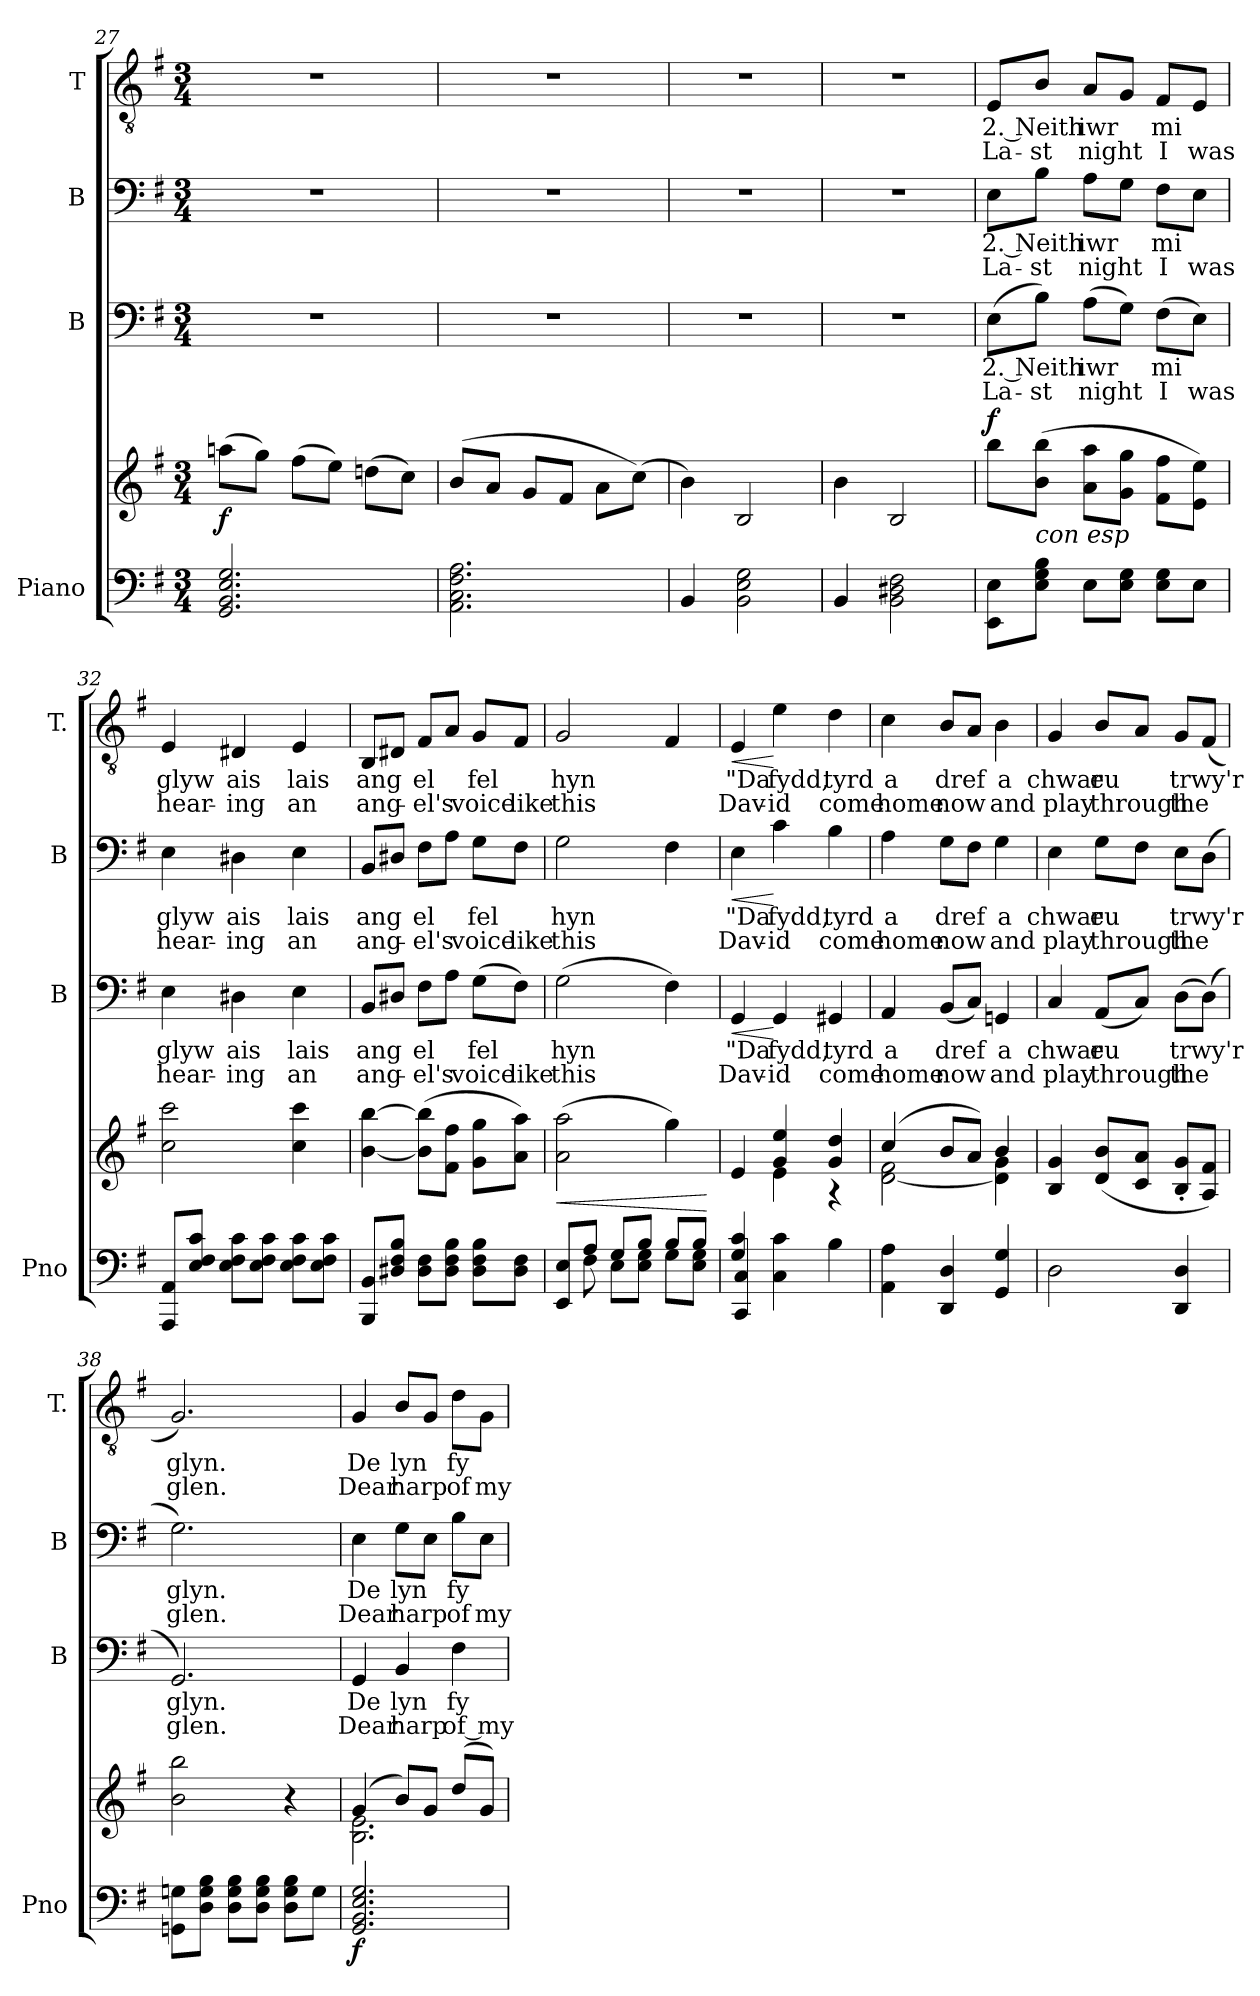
**kern	**kern	**dynam	**kern	**text	**text	**dynam	**kern	**text	**text	**dynam	**kern	**text	**text	**dynam
*part4	*part4	*part4	*part3	*part3	*part3	*part3	*part2	*part2	*part2	*part2	*part1	*part1	*part1	*part1
*staff5	*staff4	*staff4/5	*staff3	*staff3	*staff3	*staff3	*staff2	*staff2	*staff2	*staff2	*staff1	*staff1	*staff1	*staff1
*I"Piano	*	*	*I"B	*	*	*	*I"B	*	*	*	*I"T	*	*	*
*I'Pno	*	*	*I'B	*	*	*	*I'B	*	*	*	*I'T.	*	*	*
*clefF4	*clefG2	*	*clefF4	*	*	*	*clefF4	*	*	*	*clefGv2	*	*	*
*k[f#]	*k[f#]	*	*k[f#]	*	*	*	*k[f#]	*	*	*	*k[f#]	*	*	*
*G:	*G:	*	*G:	*	*	*	*G:	*	*	*	*G:	*	*	*
*M3/4	*M3/4	*	*M3/4	*	*	*	*M3/4	*	*	*	*M3/4	*	*	*
=27	=27	=27	=27	=27	=27	=27	=27	=27	=27	=27	=27	=27	=27	=27
!	!	!LO:DY:b	!	!	!	!	!	!	!	!	!	!	!	!
2.GG/ 2.BB/ 2.E/ 2.G/	(8aan\L	f	2.r	.	.	.	2.r	.	.	.	2.r	.	.	.
.	8gg\J)	.	.	.	.	.	.	.	.	.	.	.	.	.
.	(8ff#\L	.	.	.	.	.	.	.	.	.	.	.	.	.
.	8ee\J)	.	.	.	.	.	.	.	.	.	.	.	.	.
.	(8ddn\L	.	.	.	.	.	.	.	.	.	.	.	.	.
.	8cc\J)	.	.	.	.	.	.	.	.	.	.	.	.	.
=28	=28	=28	=28	=28	=28	=28	=28	=28	=28	=28	=28	=28	=28	=28
2.AA\ 2.C\ 2.F#\ 2.A\	(8b/L	.	2.r	.	.	.	2.r	.	.	.	2.r	.	.	.
.	8a/J	.	.	.	.	.	.	.	.	.	.	.	.	.
.	8g/L	.	.	.	.	.	.	.	.	.	.	.	.	.
.	8f#/J	.	.	.	.	.	.	.	.	.	.	.	.	.
.	8a\L	.	.	.	.	.	.	.	.	.	.	.	.	.
.	(8cc\J)	.	.	.	.	.	.	.	.	.	.	.	.	.
=29	=29	=29	=29	=29	=29	=29	=29	=29	=29	=29	=29	=29	=29	=29
4BB/	4b\)	.	2.r	.	.	.	2.r	.	.	.	2.r	.	.	.
2BB\ 2E\ 2G\	2B/	.	.	.	.	.	.	.	.	.	.	.	.	.
=30	=30	=30	=30	=30	=30	=30	=30	=30	=30	=30	=30	=30	=30	=30
4BB/	4b\	.	2.r	.	.	.	2.r	.	.	.	2.r	.	.	.
2BB\ 2D#X\ 2F#\	2B/	.	.	.	.	.	.	.	.	.	.	.	.	.
=31	=31	=31	=31	=31	=31	=31	=31	=31	=31	=31	=31	=31	=31	=31
!	!	!LO:DY:a	!	!LO:LY:b	!LO:LY:b	!	!	!LO:LY:b	!LO:LY:b	!	!	!LO:LY:b	!LO:LY:b	!
8EE\ 8E\L	8bb\L	f	(8E\L	2. Neith	La-	.	8E\L	2. Neith	La-	.	8E/L	2. Neith	La-	.
!	!LO:TX:b:i:t=con esp	!	!	!	!	!	!	!	!	!	!	!	!	!
!	!	!	!	!	!LO:LY:b	!	!	!	!LO:LY:b	!	!	!	!LO:LY:b	!
8E\ 8G\ 8B\J	(8b\ 8bb\J	.	8B\J)	.	-st	.	8B\J	.	-st	.	8B/J	.	-st	.
!	!	!	!	!LO:LY:b	!LO:LY:b	!	!	!LO:LY:b	!LO:LY:b	!	!	!LO:LY:b	!LO:LY:b	!
8E\L	8a\ 8aa\L	.	(8A\L	iwr	night	.	8A\L	iwr	night	.	8A/L	iwr	night	.
8E\ 8G\J	8g\ 8gg\J	.	8G\J)	.	.	.	8G\J	.	.	.	8G/J	.	.	.
!	!	!	!	!LO:LY:b	!LO:LY:b	!	!	!LO:LY:b	!LO:LY:b	!	!	!LO:LY:b	!LO:LY:b	!
8E\ 8G\L	8f#\ 8ff#\L	.	(8F#\L	mi	I	.	8F#\L	mi	I	.	8F#/L	mi	I	.
!	!	!	!	!	!LO:LY:b	!	!	!	!LO:LY:b	!	!	!	!LO:LY:b	!
8E\J	8e\ 8ee\J)	.	8E\J)	.	was	.	8E\J	.	was	.	8E/J	.	was	.
!!LO:PB:g=z
=32	=32	=32	=32	=32	=32	=32	=32	=32	=32	=32	=32	=32	=32	=32
!	!	!	!	!LO:LY:b	!LO:LY:b	!	!	!LO:LY:b	!LO:LY:b	!	!	!LO:LY:b	!LO:LY:b	!
8AAA/ 8AA/L	2cc\ 2ccc\	.	4E\	glyw	hear-	.	4E\	glyw	hear-	.	4E/	glyw	hear-	.
8E/ 8F#/ 8c/J	.	.	.	.	.	.	.	.	.	.	.	.	.	.
!	!	!	!	!LO:LY:b	!LO:LY:b	!	!	!LO:LY:b	!LO:LY:b	!	!	!LO:LY:b	!LO:LY:b	!
8E\ 8F#\ 8c\L	.	.	4D#X\	ais	-ing	.	4D#X\	ais	-ing	.	4D#X/	ais	-ing	.
8E\ 8F#\ 8c\J	.	.	.	.	.	.	.	.	.	.	.	.	.	.
!	!	!	!	!LO:LY:b	!LO:LY:b	!	!	!LO:LY:b	!LO:LY:b	!	!	!LO:LY:b	!LO:LY:b	!
8E\ 8F#\ 8c\L	4cc\ 4ccc\	.	4E\	lais	an	.	4E\	lais	an	.	4E/	lais	an	.
8E\ 8F#\ 8c\J	.	.	.	.	.	.	.	.	.	.	.	.	.	.
=33	=33	=33	=33	=33	=33	=33	=33	=33	=33	=33	=33	=33	=33	=33
!	!	!	!	!LO:LY:b	!LO:LY:b	!	!	!LO:LY:b	!LO:LY:b	!	!	!LO:LY:b	!LO:LY:b	!
8BBB/ 8BB/L	[4b\ [4bb\	.	8BB/L	ang	ang-	.	8BB/L	ang	ang-	.	8BB/L	ang	ang-	.
8D#X/ 8F#/ 8B/J	.	.	8D#X/J	.	.	.	8D#X/J	.	.	.	8D#X/J	.	.	.
!	!	!	!	!LO:LY:b	!LO:LY:b	!	!	!LO:LY:b	!LO:LY:b	!	!	!LO:LY:b	!LO:LY:b	!
8D#\ 8F#\L	(8b\] 8bb\]L	.	8F#\L	el	-el's	.	8F#\L	el	-el's	.	8F#/L	el	-el's	.
8D#\ 8F#\ 8B\J	8f#\ 8ff#\J	.	8A\J	.	.	.	8A\J	.	.	.	8A/J	.	.	.
!	!	!	!	!LO:LY:b	!LO:LY:b	!	!	!LO:LY:b	!LO:LY:b	!	!	!LO:LY:b	!LO:LY:b	!
8D#\ 8F#\ 8B\L	8g\ 8gg\L	.	(8G\L	fel	voice	.	8G\L	fel	voice	.	8G/L	fel	voice	.
!	!	!	!	!	!LO:LY:b	!	!	!	!LO:LY:b	!	!	!	!LO:LY:b	!
8D#\ 8F#\J	8a\ 8aa\J)	.	8F#\J)	.	like	.	8F#\J	.	like	.	8F#/J	.	like	.
=34	=34	=34	=34	=34	=34	=34	=34	=34	=34	=34	=34	=34	=34	=34
*^	*	*	*	*	*	*	*	*	*	*	*	*	*	*
!	!	!	!LO:HP:b	!	!LO:LY:b	!LO:LY:b	!	!	!LO:LY:b	!LO:LY:b	!	!	!LO:LY:b	!LO:LY:b	!
8EE/ 8E/L	8ryy	(2a\ 2aa\	<	(2G\	hyn	this	.	2G\	hyn	this	.	2G/	hyn	this	.
8A/J	8F#\	.	.	.	.	.	.	.	.	.	.	.	.	.	.
8G/L	8E\L	.	.	.	.	.	.	.	.	.	.	.	.	.	.
8B/J	8E\ 8G\J	.	.	.	.	.	.	.	.	.	.	.	.	.	.
8B/L	8G\L	4gg\)	.	4F#\)	.	.	.	4F#\	.	.	.	4F#/	.	.	.
8B/J	8E\ 8G\J	.	.	.	.	.	.	.	.	.	.	.	.	.	.
*v	*v	*	*	*	*	*	*	*	*	*	*	*	*	*	*
.	.	[	.	.	.	.	.	.	.	.	.	.	.	.
=35	=35	=35	=35	=35	=35	=35	=35	=35	=35	=35	=35	=35	=35	=35
*^	*^	*	*	*	*	*	*	*	*	*	*	*	*	*
!	!	!	!	!	!	!LO:LY:b	!LO:LY:b	!LO:HP:b	!	!LO:LY:b	!LO:LY:b	!LO:HP:b	!	!LO:LY:b	!LO:LY:b	!LO:HP:b
4G/ 4c/	4CC/ 4C/	4e/	4ryy	.	4GG/	"Da	Dav-	<	4E\	"Da	Dav-	<	4E/	"Da	Dav-	<
!	!	!	!	!	!	!LO:LY:b	!LO:LY:b	!	!	!LO:LY:b	!LO:LY:b	!	!	!LO:LY:b	!LO:LY:b	!
2ryy	4C\ 4c\	4g/ 4ee/	4e\	.	4GG/	fydd,	-id	[	4c\	fydd,	-id	[	4e\	fydd,	-id	[
!	!	!	!	!	!	!LO:LY:b	!LO:LY:b	!	!	!LO:LY:b	!LO:LY:b	!	!	!LO:LY:b	!LO:LY:b	!
.	4B\	4g/ 4dd/	4r	.	4GG#X/	tyrd	come	.	4B\	tyrd	come	.	4d\	tyrd	come	.
=36	=36	=36	=36	=36	=36	=36	=36	=36	=36	=36	=36	=36	=36	=36	=36	=36
!	!	!	!	!	!	!LO:LY:b	!LO:LY:b	!	!	!LO:LY:b	!LO:LY:b	!	!	!LO:LY:b	!LO:LY:b	!
*v	*v	*	*	*	*	*	*	*	*	*	*	*	*	*	*	*
4AA\ 4A\	(4cc/	[2d\ 2f#\	.	4AA/	a	home	.	4A\	a	home	.	4c\	a	home	.
!	!	!	!	!	!LO:LY:b	!LO:LY:b	!	!	!LO:LY:b	!LO:LY:b	!	!	!LO:LY:b	!LO:LY:b	!
4DD/ 4D/	8b/L	.	.	(8BB/L	dref	now	.	8G\L	dref	now	.	8B/L	dref	now	.
.	8a/J)	.	.	8C/J)	.	.	.	8F#\J	.	.	.	8A/J	.	.	.
!	!	!	!	!	!LO:LY:b	!LO:LY:b	!	!	!LO:LY:b	!LO:LY:b	!	!	!LO:LY:b	!LO:LY:b	!
4GG/ 4G/	4b/	4d\] 4g\	.	4GGn/	a	and	.	4G\	a	and	.	4B\	a	and	.
=37	=37	=37	=37	=37	=37	=37	=37	=37	=37	=37	=37	=37	=37	=37	=37
!	!	!	!	!	!LO:LY:b	!LO:LY:b	!	!	!LO:LY:b	!LO:LY:b	!	!	!LO:LY:b	!LO:LY:b	!
*	*v	*v	*	*	*	*	*	*	*	*	*	*	*	*	*
2D\	4B/ 4g/	.	4C/	chwar	play	.	4E\	chwar	play	.	4G/	chwar	play	.
!	!	!	!	!LO:LY:b	!LO:LY:b	!	!	!LO:LY:b	!LO:LY:b	!	!	!LO:LY:b	!LO:LY:b	!
.	(8d/ 8b/L	.	(8AA/L	eu	through	.	8G\L	eu	through	.	8B/L	eu	through	.
.	8c/ 8a/J	.	8C/J)	.	.	.	8F#\J	.	.	.	8A/J	.	.	.
!	!	!	!	!LO:LY:b	!LO:LY:b	!	!	!LO:LY:b	!LO:LY:b	!	!	!LO:LY:b	!LO:LY:b	!
4DD/ 4D/	8B/' 8g/'L	.	(8D\L	trwy'r	the	.	8E\L	trwy'r	the	.	8G/L	trwy'r	the	.
.	8A/ 8f#/J)	.	(8D\J)	.	.	.	(8D\J	.	.	.	(8F#/J	.	.	.
=38	=38	=38	=38	=38	=38	=38	=38	=38	=38	=38	=38	=38	=38	=38
!	!	!	!	!LO:LY:b	!LO:LY:b	!	!	!LO:LY:b	!LO:LY:b	!	!	!LO:LY:b	!LO:LY:b	!
8GGn\ 8Gn\L	2b\ 2bb\	.	2.GG/)	glyn.	glen.	.	2.G\)	glyn.	glen.	.	2.G/)	glyn.	glen.	.
8D\ 8G\ 8B\J	.	.	.	.	.	.	.	.	.	.	.	.	.	.
8D\ 8G\ 8B\L	.	.	.	.	.	.	.	.	.	.	.	.	.	.
8D\ 8G\ 8B\J	.	.	.	.	.	.	.	.	.	.	.	.	.	.
8D\ 8G\ 8B\L	4r	.	.	.	.	.	.	.	.	.	.	.	.	.
8G\J	.	.	.	.	.	.	.	.	.	.	.	.	.	.
!!LO:LB:g=z
=39	=39	=39	=39	=39	=39	=39	=39	=39	=39	=39	=39	=39	=39	=39
*	*^	*	*	*	*	*	*	*	*	*	*	*	*	*
!	!	!	!LO:DY:b=2	!	!LO:LY:b	!LO:LY:b	!	!	!LO:LY:b	!LO:LY:b	!	!	!LO:LY:b	!LO:LY:b	!
2.GG/ 2.BB/ 2.E/ 2.G/	(4g/	2.B\ 2.e\	f	4GG/	De	Dear	.	4E\	De	Dear	.	4G/	De	Dear	.
!	!	!	!	!	!LO:LY:b	!LO:LY:b	!	!	!LO:LY:b	!LO:LY:b	!	!	!LO:LY:b	!LO:LY:b	!
.	8b/L)	.	.	4BB/	lyn	harp	.	8G\L	lyn	harp	.	8B/L	lyn	harp	.
.	8g/J	.	.	.	.	.	.	8E\J	.	.	.	8G/J	.	.	.
!	!	!	!	!	!LO:LY:b	!LO:LY:b	!	!	!LO:LY:b	!LO:LY:b	!	!	!LO:LY:b	!LO:LY:b	!
.	(8dd/L	.	.	4F#\	fy	of my	.	8B\L	fy	of	.	8d\L	fy	of	.
!	!	!	!	!	!	!	!	!	!	!LO:LY:b	!	!	!	!LO:LY:b	!
.	8g/J)	.	.	.	.	.	.	8E\J	.	my	.	8G\J	.	my	.
*	*v	*v	*	*	*	*	*	*	*	*	*	*	*	*	*
=	=	=	=	=	=	=	=	=	=	=	=	=	=	=
*-	*-	*-	*-	*-	*-	*-	*-	*-	*-	*-	*-	*-	*-	*-
